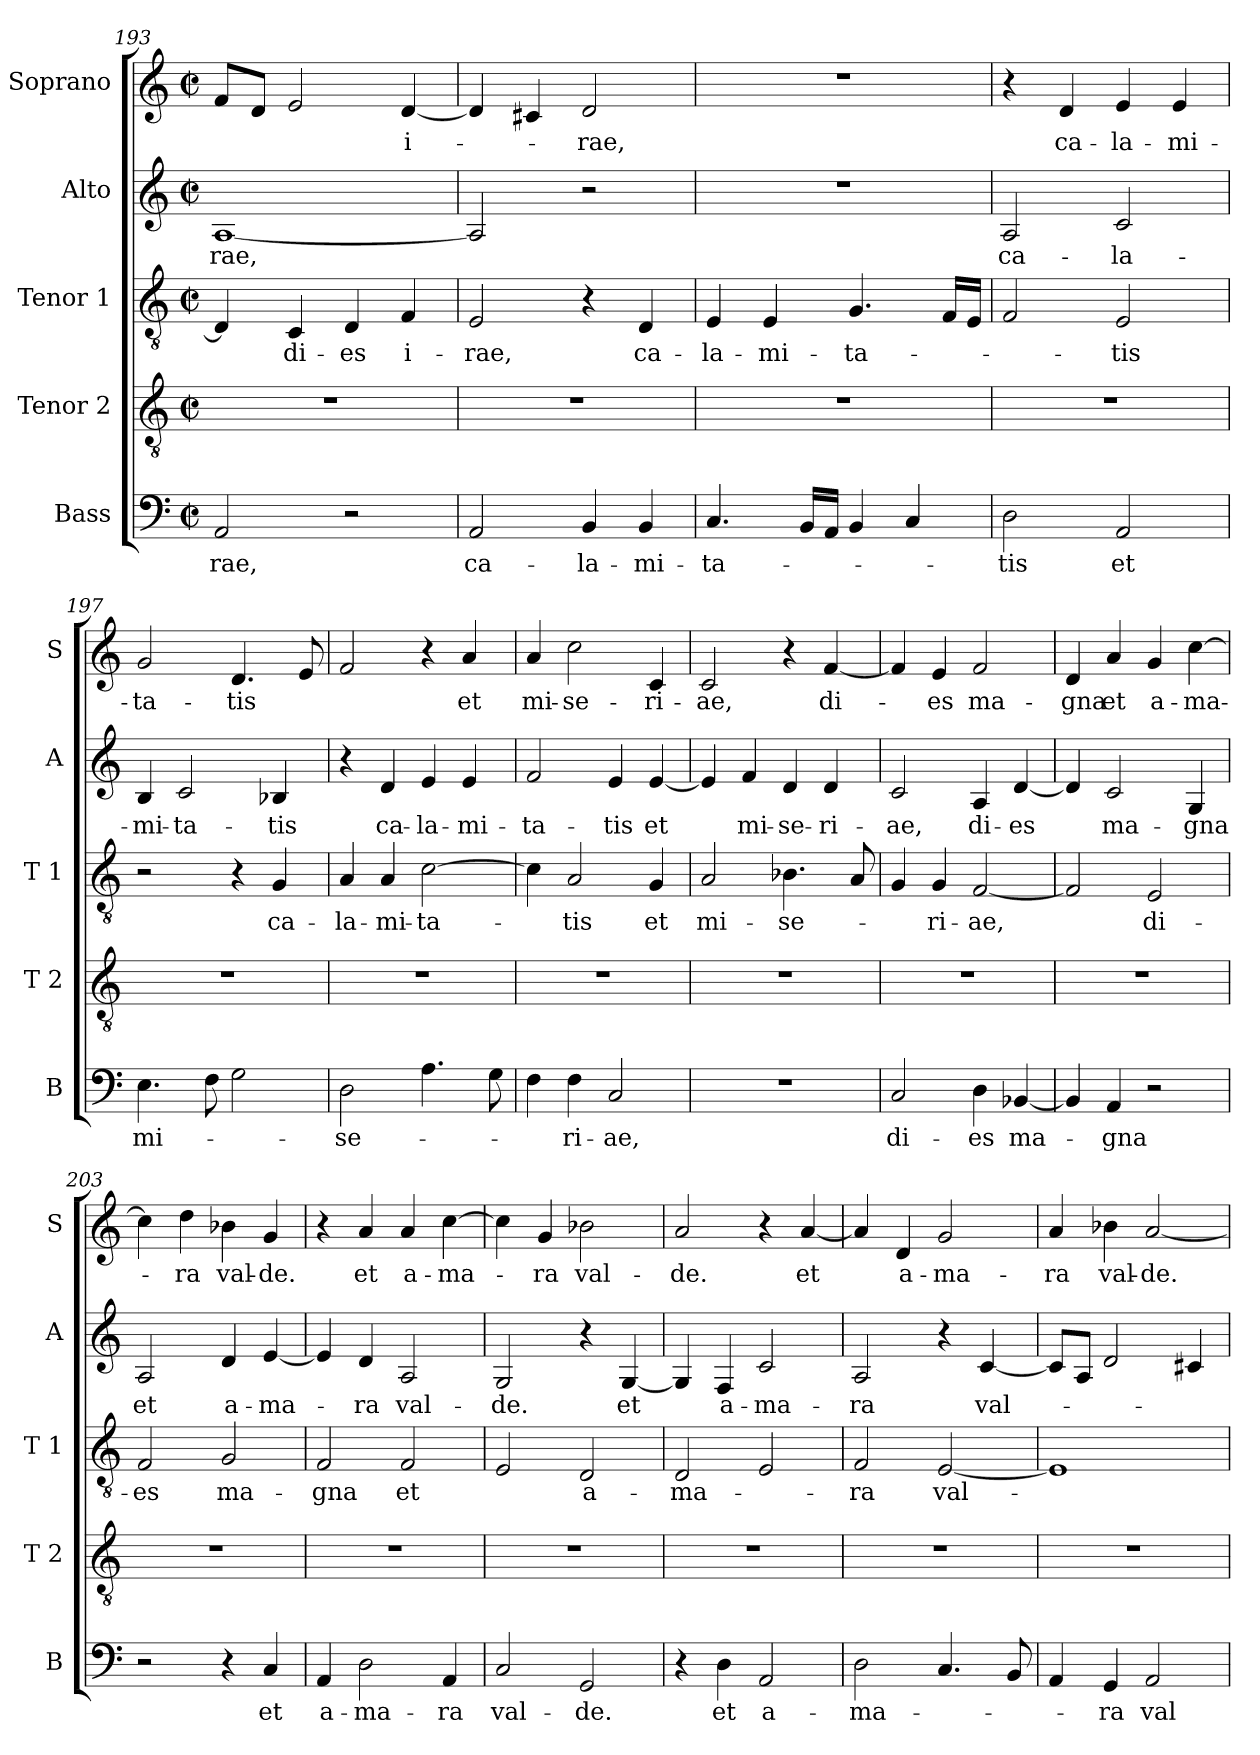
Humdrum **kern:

**kern	**text	**kern	**kern	**text	**kern	**text	**kern	**text
*part5	*part5	*part4	*part3	*part3	*part2	*part2	*part1	*part1
*staff5	*staff5	*staff4	*staff3	*staff3	*staff2	*staff2	*staff1	*staff1
*I"Bass	*	*I"Tenor 2	*I"Tenor 1	*	*I"Alto	*	*I"Soprano	*
*I'B	*	*I'T 2	*I'T 1	*	*I'A	*	*I'S	*
*clefF4	*	*clefGv2	*clefGv2	*	*clefG2	*	*clefG2	*
*k[]	*	*k[]	*k[]	*	*k[]	*	*k[]	*
*C:	*	*C:	*C:	*	*C:	*	*C:	*
*M2/2	*	*M2/2	*M2/2	*	*M2/2	*	*M2/2	*
*met(c|)	*	*met(c|)	*met(c|)	*	*met(c|)	*	*met(c|)	*
=193	=193	=193	=193	=193	=193	=193	=193	=193
!	!LO:LY:b	!	!	!	!	!LO:LY:b	!	!
2AA/	-rae,	1r	4D/]	.	[1A	-rae,	8f/L	.
.	.	.	.	.	.	.	8d/J	.
!	!	!	!	!LO:LY:b	!	!	!	!
.	.	.	4C/	di-	.	.	2e/	.
!	!	!	!	!LO:LY:b	!	!	!	!
2r	.	.	4D/	-es	.	.	.	.
!	!	!	!	!LO:LY:b	!	!	!	!LO:LY:b
.	.	.	4F/	i-	.	.	[4d/	i-
=194	=194	=194	=194	=194	=194	=194	=194	=194
!	!LO:LY:b	!	!	!LO:LY:b	!	!	!	!
2AA/	ca-	1r	2E/	-rae,	2A/]	.	4d/]	.
.	.	.	.	.	.	.	4c#X/	.
!	!LO:LY:b	!	!	!	!	!	!	!LO:LY:b
4BB/	-la-	.	4r	.	2r	.	2d/	-rae,
!	!LO:LY:b	!	!	!LO:LY:b	!	!	!	!
4BB/	-mi-	.	4D/	ca-	.	.	.	.
=195	=195	=195	=195	=195	=195	=195	=195	=195
!	!LO:LY:b	!	!	!LO:LY:b	!	!	!	!
4.C/	-ta-	1r	4E/	-la-	1r	.	1r	.
!	!	!	!	!LO:LY:b	!	!	!	!
.	.	.	4E/	-mi-	.	.	.	.
16BB/LL	.	.	.	.	.	.	.	.
16AA/JJ	.	.	.	.	.	.	.	.
!	!	!	!	!LO:LY:b	!	!	!	!
4BB/	.	.	4.G/	-ta-	.	.	.	.
4C/	.	.	.	.	.	.	.	.
.	.	.	16F/LL	.	.	.	.	.
.	.	.	16E/JJ	.	.	.	.	.
=196	=196	=196	=196	=196	=196	=196	=196	=196
!	!LO:LY:b	!	!	!	!	!LO:LY:b	!	!
2D\	-tis	1r	2F/	.	2A/	ca-	4r	.
!	!	!	!	!	!	!	!	!LO:LY:b
.	.	.	.	.	.	.	4d/	ca-
!	!LO:LY:b	!	!	!LO:LY:b	!	!LO:LY:b	!	!LO:LY:b
2AA/	et	.	2E/	-tis	2c/	-la-	4e/	-la-
!	!	!	!	!	!	!	!	!LO:LY:b
.	.	.	.	.	.	.	4e/	-mi-
=197	=197	=197	=197	=197	=197	=197	=197	=197
!	!LO:LY:b	!	!	!	!	!LO:LY:b	!	!LO:LY:b
4.E\	mi-	1r	2r	.	4B/	-mi-	2g/	-ta-
!	!	!	!	!	!	!LO:LY:b	!	!
.	.	.	.	.	2c/	-ta-	.	.
8F\	.	.	.	.	.	.	.	.
!	!	!	!	!	!	!	!	!LO:LY:b
2G\	.	.	4r	.	.	.	4.d/	-tis
!	!	!	!	!LO:LY:b	!	!LO:LY:b	!	!
.	.	.	4G/	ca-	4B-X/	-tis	.	.
.	.	.	.	.	.	.	8e/	.
=198	=198	=198	=198	=198	=198	=198	=198	=198
!	!LO:LY:b	!	!	!LO:LY:b	!	!	!	!
2D\	-se-	1r	4A/	-la-	4r	.	2f/	.
!	!	!	!	!LO:LY:b	!	!LO:LY:b	!	!
.	.	.	4A/	-mi-	4d/	ca-	.	.
!	!	!	!	!LO:LY:b	!	!LO:LY:b	!	!
4.A\	.	.	[2c\	-ta-	4e/	-la-	4r	.
!	!	!	!	!	!	!LO:LY:b	!	!LO:LY:b
.	.	.	.	.	4e/	-mi-	4a/	et
8G\	.	.	.	.	.	.	.	.
=199	=199	=199	=199	=199	=199	=199	=199	=199
!	!	!	!	!	!	!LO:LY:b	!	!LO:LY:b
4F\	.	1r	4c\]	.	2f/	-ta-	4a/	mi-
!	!LO:LY:b	!	!	!LO:LY:b	!	!	!	!LO:LY:b
4F\	-ri-	.	2A/	-tis	.	.	2cc\	-se-
!	!LO:LY:b	!	!	!	!	!LO:LY:b	!	!
2C/	-ae,	.	.	.	4e/	-tis	.	.
!	!	!	!	!LO:LY:b	!	!LO:LY:b	!	!LO:LY:b
.	.	.	4G/	et	[4e/	et	4c/	-ri-
!!LO:LB:g=z
=200	=200	=200	=200	=200	=200	=200	=200	=200
!	!	!	!	!LO:LY:b	!	!	!	!LO:LY:b
1r	.	1r	2A/	mi-	4e/]	.	2c/	-ae,
!	!	!	!	!	!	!LO:LY:b	!	!
.	.	.	.	.	4f/	mi-	.	.
!	!	!	!	!LO:LY:b	!	!LO:LY:b	!	!
.	.	.	4.B-X\	-se-	4d/	-se-	4r	.
!	!	!	!	!	!	!LO:LY:b	!	!LO:LY:b
.	.	.	.	.	4d/	-ri-	[4f/	di-
.	.	.	8A/	.	.	.	.	.
=201	=201	=201	=201	=201	=201	=201	=201	=201
!	!LO:LY:b	!	!	!	!	!LO:LY:b	!	!
2C/	di-	1r	4G/	.	2c/	-ae,	4f/]	.
!	!	!	!	!LO:LY:b	!	!	!	!LO:LY:b
.	.	.	4G/	-ri-	.	.	4e/	-es
!	!LO:LY:b	!	!	!LO:LY:b	!	!LO:LY:b	!	!LO:LY:b
4D\	-es	.	[2F/	-ae,	4A/	di-	2f/	ma-
!	!LO:LY:b	!	!	!	!	!LO:LY:b	!	!
[4BB-X/	ma-	.	.	.	[4d/	-es	.	.
=202	=202	=202	=202	=202	=202	=202	=202	=202
!	!	!	!	!	!	!	!	!LO:LY:b
4BB-/]	.	1r	2F/]	.	4d/]	.	4d/	-gna
!	!LO:LY:b	!	!	!	!	!LO:LY:b	!	!LO:LY:b
4AA/	-gna	.	.	.	2c/	ma-	4a/	et
!	!	!	!	!LO:LY:b	!	!	!	!LO:LY:b
2r	.	.	2E/	di-	.	.	4g/	a-
!	!	!	!	!	!	!LO:LY:b	!	!LO:LY:b
.	.	.	.	.	4G/	-gna	[4cc\	-ma-
=203	=203	=203	=203	=203	=203	=203	=203	=203
!	!	!	!	!LO:LY:b	!	!LO:LY:b	!	!
2r	.	1r	2F/	-es	2A/	et	4cc\]	.
!	!	!	!	!	!	!	!	!LO:LY:b
.	.	.	.	.	.	.	4dd\	-ra
!	!	!	!	!LO:LY:b	!	!LO:LY:b	!	!LO:LY:b
4r	.	.	2G/	ma-	4d/	a-	4b-X\	val-
!	!LO:LY:b	!	!	!	!	!LO:LY:b	!	!LO:LY:b
4C/	et	.	.	.	[4e/	-ma-	4g/	-de.
=204	=204	=204	=204	=204	=204	=204	=204	=204
!	!LO:LY:b	!	!	!LO:LY:b	!	!	!	!
4AA/	a-	1r	2F/	-gna	4e/]	.	4r	.
!	!LO:LY:b	!	!	!	!	!LO:LY:b	!	!LO:LY:b
2D\	-ma-	.	.	.	4d/	-ra	4a/	et
!	!	!	!	!LO:LY:b	!	!LO:LY:b	!	!LO:LY:b
.	.	.	2F/	et	2A/	val-	4a/	a-
!	!LO:LY:b	!	!	!	!	!	!	!LO:LY:b
4AA/	-ra	.	.	.	.	.	[4cc\	-ma-
=205	=205	=205	=205	=205	=205	=205	=205	=205
!	!LO:LY:b	!	!	!	!	!LO:LY:b	!	!
2C/	val-	1r	2E/	.	2G/	-de.	4cc\]	.
!	!	!	!	!	!	!	!	!LO:LY:b
.	.	.	.	.	.	.	4g/	-ra
!	!LO:LY:b	!	!	!LO:LY:b	!	!	!	!LO:LY:b
2GG/	-de.	.	2D/	a-	4r	.	2b-X\	val-
!	!	!	!	!	!	!LO:LY:b	!	!
.	.	.	.	.	[4G/	et	.	.
=206	=206	=206	=206	=206	=206	=206	=206	=206
!	!	!	!	!LO:LY:b	!	!	!	!LO:LY:b
4r	.	1r	2D/	-ma-	4G/]	.	2a/	-de.
!	!LO:LY:b	!	!	!	!	!LO:LY:b	!	!
4D\	et	.	.	.	4F/	a-	.	.
!	!LO:LY:b	!	!	!	!	!LO:LY:b	!	!
2AA/	a-	.	2E/	.	2c/	-ma-	4r	.
!	!	!	!	!	!	!	!	!LO:LY:b
.	.	.	.	.	.	.	[4a/	et
!!LO:LB:g=z
=207	=207	=207	=207	=207	=207	=207	=207	=207
!	!LO:LY:b	!	!	!LO:LY:b	!	!LO:LY:b	!	!
2D\	-ma-	1r	2F/	-ra	2A/	-ra	4a/]	.
!	!	!	!	!	!	!	!	!LO:LY:b
.	.	.	.	.	.	.	4d/	a-
!	!	!	!	!LO:LY:b	!	!	!	!LO:LY:b
4.C/	.	.	[2E/	val-	4r	.	2g/	-ma-
!	!	!	!	!	!	!LO:LY:b	!	!
.	.	.	.	.	[4c/	val-	.	.
8BB/	.	.	.	.	.	.	.	.
=208	=208	=208	=208	=208	=208	=208	=208	=208
!	!	!	!	!	!	!	!	!LO:LY:b
4AA/	.	1r	1E]	.	8c/L]	.	4a/	-ra
.	.	.	.	.	8A/J	.	.	.
!	!LO:LY:b	!	!	!	!	!	!	!LO:LY:b
4GG/	-ra	.	.	.	2d/	.	4b-X\	val-
!	!LO:LY:b	!	!	!	!	!	!	!LO:LY:b
2AA/	val-	.	.	.	.	.	[2a/	-de.
.	.	.	.	.	4c#X/	.	.	.
=	=	=	=	=	=	=	=	=
*-	*-	*-	*-	*-	*-	*-	*-	*-
